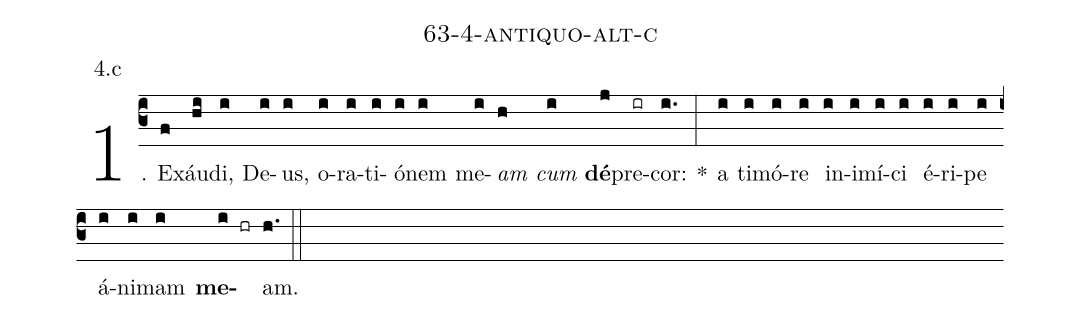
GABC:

name: 63-4-antiquo-alt-c;
annotation: 4.c;
%%
(c3)1. Ex(f)áu(hi)di,(i) De(i)us,(i) o(i)ra(i)ti(i)ó(i)nem(i) me(i)<i>am</i>(h) <i>cum</i>(i) <b>dé</b>(j)pre(ir)cor:(i.) *(:) a(i) ti(i)mó(i)re(i) in(i)i(i)mí(i)ci(i) é(i)ri(i)pe(i) á(i)ni(i)mam(i) <b>me</b>(i hr)am.(h.) (::)
